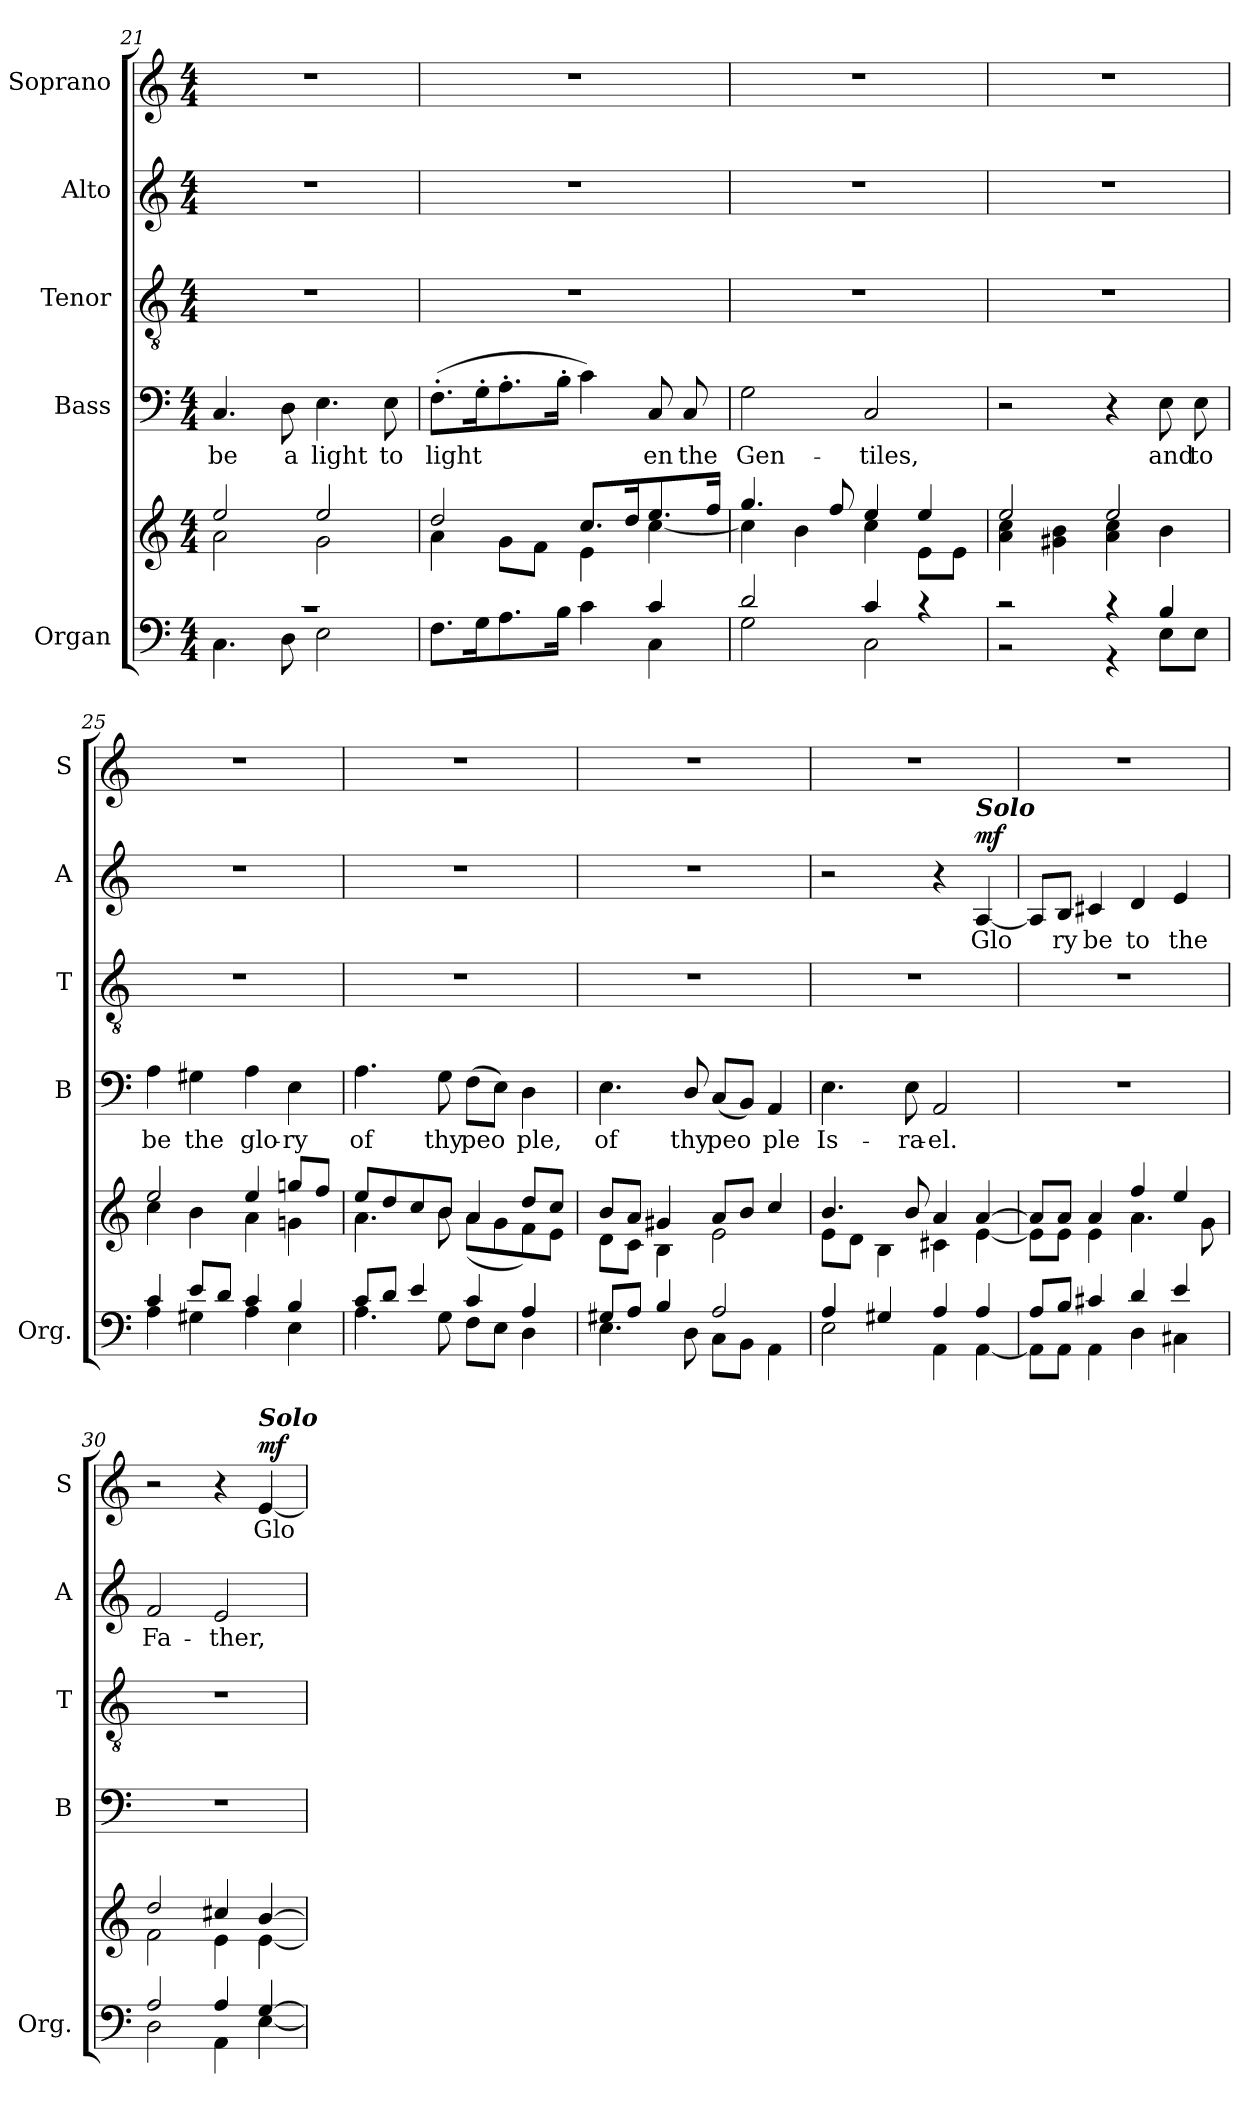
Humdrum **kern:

**kern	**kern	**kern	**text	**kern	**kern	**text	**dynam	**kern	**text	**dynam
*part5	*part5	*part4	*part4	*part3	*part2	*part2	*part2	*part1	*part1	*part1
*staff6	*staff5	*staff4	*staff4	*staff3	*staff2	*staff2	*staff2	*staff1	*staff1	*staff1
*I"Organ	*	*I"Bass	*	*I"Tenor	*I"Alto	*	*	*I"Soprano	*	*
*I'Org.	*	*I'B	*	*I'T	*I'A	*	*	*I'S	*	*
*clefF4	*clefG2	*clefF4	*	*clefGv2	*clefG2	*	*	*clefG2	*	*
*k[]	*k[]	*k[]	*	*k[]	*k[]	*	*	*k[]	*	*
*C:	*C:	*C:	*	*C:	*C:	*	*	*C:	*	*
*M4/4	*M4/4	*M4/4	*	*M4/4	*M4/4	*	*	*M4/4	*	*
=21	=21	=21	=21	=21	=21	=21	=21	=21	=21	=21
*^	*^	*	*	*	*	*	*	*	*	*
!	!	!	!	!	!LO:LY:b	!	!	!	!	!	!	!
1rc	4.C\	2ee/	2a\	4.C/	be	1r	1r	.	.	1r	.	.
!	!	!	!	!	!LO:LY:b	!	!	!	!	!	!	!
.	8D\	.	.	8D\	a	.	.	.	.	.	.	.
!	!	!	!	!	!LO:LY:b	!	!	!	!	!	!	!
.	2E\	2ee/	2g\	4.E\	light	.	.	.	.	.	.	.
!	!	!	!	!	!LO:LY:b	!	!	!	!	!	!	!
.	.	.	.	8E\	to	.	.	.	.	.	.	.
=22	=22	=22	=22	=22	=22	=22	=22	=22	=22	=22	=22	=22
!	!	!	!	!	!LO:LY:b	!	!	!	!	!	!	!
8.F\L	2ryy	2dd/	4a\	(>8.F'>\L	light­	1r	1r	.	.	1r	.	.
16G\k	.	.	.	16G'>\k	.	.	.	.	.	.	.	.
8.A\	.	.	8g\L	8.A'>\	.	.	.	.	.	.	.	.
.	.	.	8f\J	.	.	.	.	.	.	.	.	.
16B\Jk	.	.	.	16B'>\Jk	.	.	.	.	.	.	.	.
4c\	4ryy	8.cc/L	4e\	4c\)	.	.	.	.	.	.	.	.
.	.	16dd/k	.	.	.	.	.	.	.	.	.	.
!	!	!	!	!	!LO:LY:b	!	!	!	!	!	!	!
4c/	4C\	8.ee/	[<4cc\	8C/	en	.	.	.	.	.	.	.
!	!	!	!	!	!LO:LY:b	!	!	!	!	!	!	!
.	.	.	.	8C/	the	.	.	.	.	.	.	.
.	.	16ff/Jk	.	.	.	.	.	.	.	.	.	.
=23	=23	=23	=23	=23	=23	=23	=23	=23	=23	=23	=23	=23
!	!	!	!	!	!LO:LY:b	!	!	!	!	!	!	!
2d/	2G\	4.gg/	4cc\]	2G\	Gen-	1r	1r	.	.	1r	.	.
.	.	.	4b\	.	.	.	.	.	.	.	.	.
.	.	8ff/	.	.	.	.	.	.	.	.	.	.
!	!	!	!	!	!LO:LY:b	!	!	!	!	!	!	!
4c/	2C\	4ee/	4cc\	2C/	-tiles,	.	.	.	.	.	.	.
4rc	.	4ee/	8e\L	.	.	.	.	.	.	.	.	.
.	.	.	8e\J	.	.	.	.	.	.	.	.	.
=24	=24	=24	=24	=24	=24	=24	=24	=24	=24	=24	=24	=24
2r	2r	2ee/	4a\ 4cc\	2r	.	1r	1r	.	.	1r	.	.
.	.	.	4g#X\ 4b\	.	.	.	.	.	.	.	.	.
4r	4r	2ee/	4a\ 4cc\	4r	.	.	.	.	.	.	.	.
!	!	!	!	!	!LO:LY:b	!	!	!	!	!	!	!
4B/	8E\L	.	4b\	8E\	and	.	.	.	.	.	.	.
!	!	!	!	!	!LO:LY:b	!	!	!	!	!	!	!
.	8E\J	.	.	8E\	to	.	.	.	.	.	.	.
=25	=25	=25	=25	=25	=25	=25	=25	=25	=25	=25	=25	=25
!	!	!	!	!	!LO:LY:b	!	!	!	!	!	!	!
4c/	4A\	2ee/	4cc\	4A\	be	1r	1r	.	.	1r	.	.
!	!	!	!	!	!LO:LY:b	!	!	!	!	!	!	!
8e/L	4G#X\	.	4b\	4G#X\	the	.	.	.	.	.	.	.
8d/J	.	.	.	.	.	.	.	.	.	.	.	.
!	!	!	!	!	!LO:LY:b	!	!	!	!	!	!	!
4c/	4A\	4ee/	4a\	4A\	glo-	.	.	.	.	.	.	.
!	!	!	!	!	!LO:LY:b	!	!	!	!	!	!	!
4B/	4E\	8ggn/L	4gn\	4E\	-ry	.	.	.	.	.	.	.
.	.	8ff/J	.	.	.	.	.	.	.	.	.	.
!!LO:LB:g=z
=26	=26	=26	=26	=26	=26	=26	=26	=26	=26	=26	=26	=26
!	!	!	!	!	!LO:LY:b	!	!	!	!	!	!	!
8c/L	4.A\	8ee/L	4.a\	4.A\	of	1r	1r	.	.	1r	.	.
8d/J	.	8dd/	.	.	.	.	.	.	.	.	.	.
4e/	.	8cc/	.	.	.	.	.	.	.	.	.	.
!	!	!	!	!	!LO:LY:b	!	!	!	!	!	!	!
.	8G\	8b/J	8b\	8G\	thy	.	.	.	.	.	.	.
!	!	!	!	!	!LO:LY:b	!	!	!	!	!	!	!
4c/	8F\L	4a/	(<8a\L	(>8F\L	peo­	.	.	.	.	.	.	.
.	8E\J	.	8g\	8E\J)	.	.	.	.	.	.	.	.
!	!	!	!	!	!LO:LY:b	!	!	!	!	!	!	!
4A/	4D\	8dd/L	8f\)	4D\	ple,	.	.	.	.	.	.	.
.	.	8cc/J	8e\J	.	.	.	.	.	.	.	.	.
=27	=27	=27	=27	=27	=27	=27	=27	=27	=27	=27	=27	=27
!	!	!	!	!	!LO:LY:b	!	!	!	!	!	!	!
8G#X/L	4.E\	8b/L	8d\L	4.E\	of	1r	1r	.	.	1r	.	.
8A/J	.	8a/J	8c\J	.	.	.	.	.	.	.	.	.
4B/	.	4g#X/	4B\	.	.	.	.	.	.	.	.	.
!	!	!	!	!	!LO:LY:b	!	!	!	!	!	!	!
.	8D\	.	.	8D/	thy	.	.	.	.	.	.	.
!	!	!	!	!	!LO:LY:b	!	!	!	!	!	!	!
2A/	8C\L	8a/L	2e\	(<8C/L	peo­	.	.	.	.	.	.	.
.	8BB\J	8b/J	.	8BB/J)	.	.	.	.	.	.	.	.
!	!	!	!	!	!LO:LY:b	!	!	!	!	!	!	!
.	4AA\	4cc/	.	4AA/	ple	.	.	.	.	.	.	.
=28	=28	=28	=28	=28	=28	=28	=28	=28	=28	=28	=28	=28
!	!	!	!	!	!LO:LY:b	!	!	!	!	!	!	!
4A/	2E\	4.b/	8e\L	4.E\	Is-	1r	2r	.	.	1r	.	.
.	.	.	8d\J	.	.	.	.	.	.	.	.	.
4G#X/	.	.	4B\	.	.	.	.	.	.	.	.	.
!	!	!	!	!	!LO:LY:b	!	!	!	!	!	!	!
.	.	8b/	.	8E\	-ra-	.	.	.	.	.	.	.
!	!	!	!	!	!LO:LY:b	!	!	!	!	!	!	!
4A/	4AA\	4a/	4c#X\	2AA/	-el.	.	4r	.	.	.	.	.
!	!	!	!	!	!	!	!LO:TX:a:Bi:t=Solo	!	!	!	!	!
!	!	!	!	!	!	!	!	!LO:LY:b	!LO:DY:b	!	!	!
4A/	[<4AA\	[>4a/	[<4e\	.	.	.	[4A/	Glo­	mf	.	.	.
=29	=29	=29	=29	=29	=29	=29	=29	=29	=29	=29	=29	=29
8A/L	8AA\L]	8a/L]	8e\L]	1r	.	1r	8A/L]	.	.	1r	.	.
!	!	!	!	!	!	!	!	!LO:LY:b	!	!	!	!
8B/J	8AA\J	8a/J	8e\J	.	.	.	8B/J	ry	.	.	.	.
!	!	!	!	!	!	!	!	!LO:LY:b	!	!	!	!
4c#X/	4AA\	4a/	4e\	.	.	.	4c#X/	be	.	.	.	.
!	!	!	!	!	!	!	!	!LO:LY:b	!	!	!	!
4d/	4D\	4ff/	4.a\	.	.	.	4d/	to	.	.	.	.
!	!	!	!	!	!	!	!	!LO:LY:b	!	!	!	!
4e/	4C#X\	4ee/	.	.	.	.	4e/	the	.	.	.	.
.	.	.	8g\	.	.	.	.	.	.	.	.	.
=30	=30	=30	=30	=30	=30	=30	=30	=30	=30	=30	=30	=30
!	!	!	!	!	!	!	!	!LO:LY:b	!	!	!	!
2A/	2D\	2dd/	2f\	1r	.	1r	2f/	Fa-	.	2r	.	.
!	!	!	!	!	!	!	!	!LO:LY:b	!	!	!	!
4A/	4AA\	4cc#X/	4e\	.	.	.	2e/	-ther,	.	4r	.	.
!	!	!	!	!	!	!	!	!	!	!LO:TX:a:Bi:t=Solo	!	!
!	!	!	!	!	!	!	!	!	!	!	!LO:LY:b	!LO:DY:b
[>4G/	[<4E\	[>4b/	[<4e\	.	.	.	.	.	.	[4e/	Glo­	mf
*v	*v	*	*	*	*	*	*	*	*	*	*	*
*	*v	*v	*	*	*	*	*	*	*	*	*
=	=	=	=	=	=	=	=	=	=	=
*-	*-	*-	*-	*-	*-	*-	*-	*-	*-	*-
